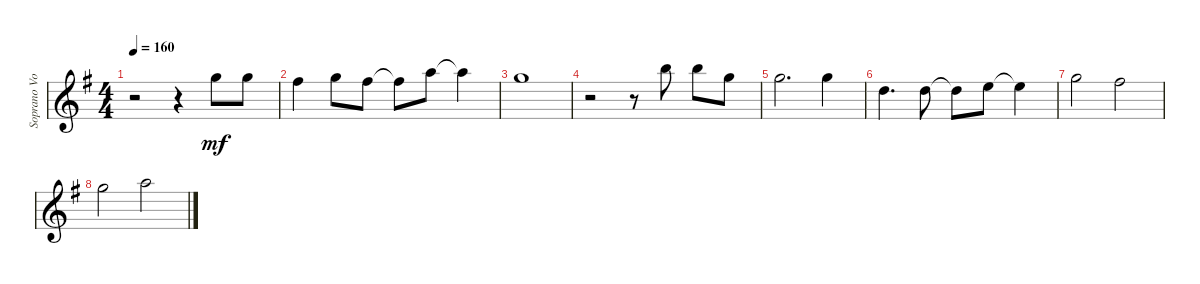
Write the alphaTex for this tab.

\track ("Soprano Voice" "Soprano Vo") {instrument piccolo}
\staff {score}
\tuning (E4 B3 G3 D3 A2 E2 B1) {hide}
\ts (4 4)
\tempo 160
\clef g2
\ks g
r.2{dy mf} r.4 15.1.8 15.1.8 |
14.1.4 15.1.8 14.1.8 14.1{t}.8 17.1.8 17.1{t}.4 |
15.1.1 |
r.2 r.8 19.1.8 19.1.8 15.1.8 |
15.1.2{d} 15.1.4 |
10.1.4{d} 10.1.8 10.1{t}.8 12.1.8 12.1{t}.4 |
15.1.2 14.1.2 |
15.1.2 17.1.2
